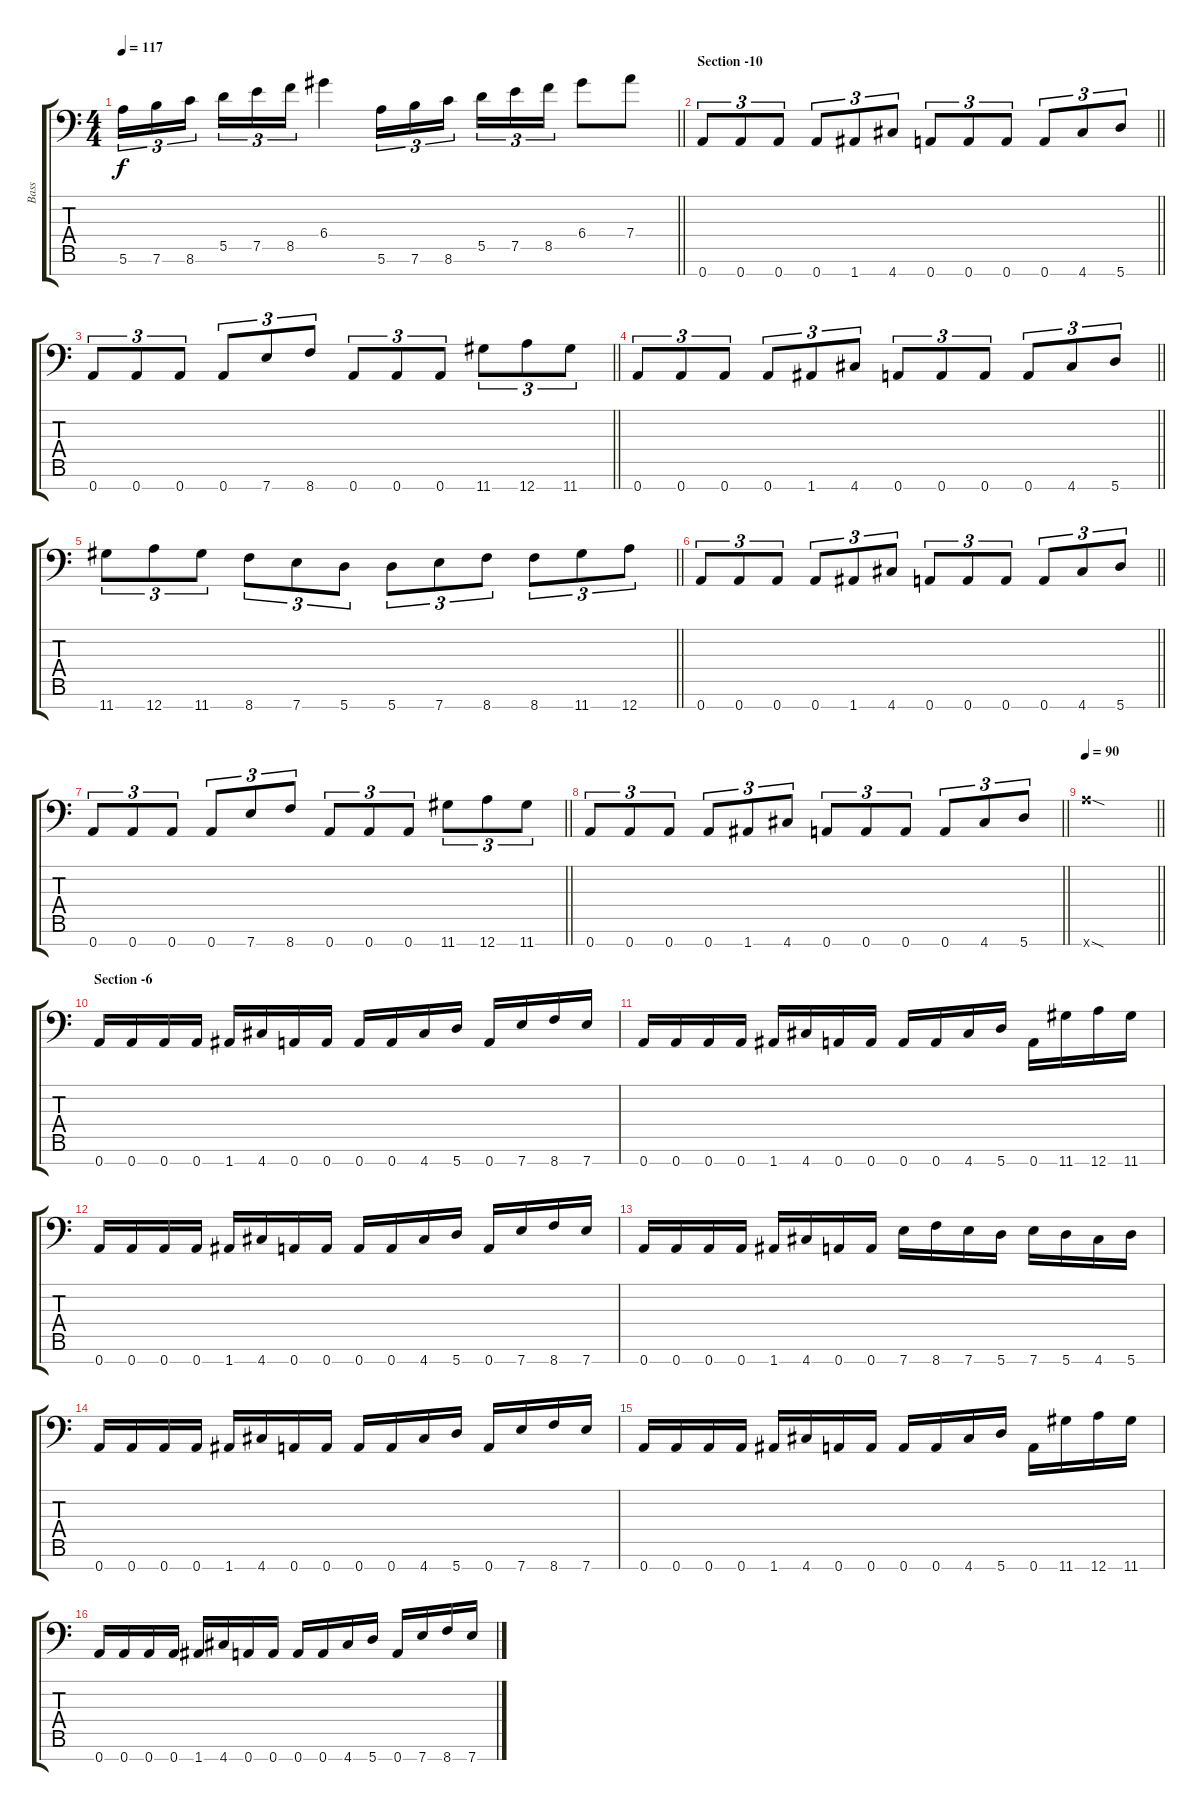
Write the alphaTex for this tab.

\track ("Bass" "Bass") {instrument electricbasspick}
\staff {score tabs}
\tuning (E4 B3 G3 D3 A2 E2 A1) {hide}
\ts (4 4)
\tempo 117
\clef f4
\barLineRight lightlight
\ks c
5.6.16{tu (3 2) dy f} 7.6.16{tu (3 2)} 8.6.16{tu (3 2) beam splitsecondary} 5.5.16{tu (3 2)} 7.5.16{tu (3 2)} 8.5.16{tu (3 2)} 6.4.4 5.6.16{tu (3 2)} 7.6.16{tu (3 2)} 8.6.16{tu (3 2) beam splitsecondary} 5.5.16{tu (3 2)} 7.5.16{tu (3 2)} 8.5.16{tu (3 2)} 6.4.8 7.4.8 |
\section ("" "Section -10")
\barLineRight lightlight
0.7.8{tu (3 2)} 0.7.8{tu (3 2)} 0.7.8{tu (3 2)} 0.7.8{tu (3 2)} 1.7.8{tu (3 2)} 4.7.8{tu (3 2)} 0.7.8{tu (3 2)} 0.7.8{tu (3 2)} 0.7.8{tu (3 2)} 0.7.8{tu (3 2)} 4.7.8{tu (3 2)} 5.7.8{tu (3 2)} |
\barLineRight lightlight
0.7.8{tu (3 2)} 0.7.8{tu (3 2)} 0.7.8{tu (3 2)} 0.7.8{tu (3 2)} 7.7.8{tu (3 2)} 8.7.8{tu (3 2)} 0.7.8{tu (3 2)} 0.7.8{tu (3 2)} 0.7.8{tu (3 2)} 11.7.8{tu (3 2)} 12.7.8{tu (3 2)} 11.7.8{tu (3 2)} |
\barLineRight lightlight
0.7.8{tu (3 2)} 0.7.8{tu (3 2)} 0.7.8{tu (3 2)} 0.7.8{tu (3 2)} 1.7.8{tu (3 2)} 4.7.8{tu (3 2)} 0.7.8{tu (3 2)} 0.7.8{tu (3 2)} 0.7.8{tu (3 2)} 0.7.8{tu (3 2)} 4.7.8{tu (3 2)} 5.7.8{tu (3 2)} |
\barLineRight lightlight
11.7.8{tu (3 2)} 12.7.8{tu (3 2)} 11.7.8{tu (3 2)} 8.7.8{tu (3 2)} 7.7.8{tu (3 2)} 5.7.8{tu (3 2)} 5.7.8{tu (3 2)} 7.7.8{tu (3 2)} 8.7.8{tu (3 2)} 8.7.8{tu (3 2)} 11.7.8{tu (3 2)} 12.7.8{tu (3 2)} |
\barLineRight lightlight
0.7.8{tu (3 2)} 0.7.8{tu (3 2)} 0.7.8{tu (3 2)} 0.7.8{tu (3 2)} 1.7.8{tu (3 2)} 4.7.8{tu (3 2)} 0.7.8{tu (3 2)} 0.7.8{tu (3 2)} 0.7.8{tu (3 2)} 0.7.8{tu (3 2)} 4.7.8{tu (3 2)} 5.7.8{tu (3 2)} |
\barLineRight lightlight
0.7.8{tu (3 2)} 0.7.8{tu (3 2)} 0.7.8{tu (3 2)} 0.7.8{tu (3 2)} 7.7.8{tu (3 2)} 8.7.8{tu (3 2)} 0.7.8{tu (3 2)} 0.7.8{tu (3 2)} 0.7.8{tu (3 2)} 11.7.8{tu (3 2)} 12.7.8{tu (3 2)} 11.7.8{tu (3 2)} |
\barLineRight lightlight
0.7.8{tu (3 2)} 0.7.8{tu (3 2)} 0.7.8{tu (3 2)} 0.7.8{tu (3 2)} 1.7.8{tu (3 2)} 4.7.8{tu (3 2)} 0.7.8{tu (3 2)} 0.7.8{tu (3 2)} 0.7.8{tu (3 2)} 0.7.8{tu (3 2)} 4.7.8{tu (3 2)} 5.7.8{tu (3 2)} |
\tempo 90
\barLineRight lightlight
12.7{sod x}.1 |
\section ("" "Section -6")
0.7.16 0.7.16 0.7.16 0.7.16 1.7.16 4.7.16 0.7.16 0.7.16 0.7.16 0.7.16 4.7.16 5.7.16 0.7.16 7.7.16 8.7.16 7.7.16 |
0.7.16 0.7.16 0.7.16 0.7.16 1.7.16 4.7.16 0.7.16 0.7.16 0.7.16 0.7.16 4.7.16 5.7.16 0.7.16 11.7.16 12.7.16 11.7.16 |
0.7.16 0.7.16 0.7.16 0.7.16 1.7.16 4.7.16 0.7.16 0.7.16 0.7.16 0.7.16 4.7.16 5.7.16 0.7.16 7.7.16 8.7.16 7.7.16 |
0.7.16 0.7.16 0.7.16 0.7.16 1.7.16 4.7.16 0.7.16 0.7.16 7.7.16 8.7.16 7.7.16 5.7.16 7.7.16 5.7.16 4.7.16 5.7.16 |
0.7.16 0.7.16 0.7.16 0.7.16 1.7.16 4.7.16 0.7.16 0.7.16 0.7.16 0.7.16 4.7.16 5.7.16 0.7.16 7.7.16 8.7.16 7.7.16 |
0.7.16 0.7.16 0.7.16 0.7.16 1.7.16 4.7.16 0.7.16 0.7.16 0.7.16 0.7.16 4.7.16 5.7.16 0.7.16 11.7.16 12.7.16 11.7.16 |
0.7.16 0.7.16 0.7.16 0.7.16 1.7.16 4.7.16 0.7.16 0.7.16 0.7.16 0.7.16 4.7.16 5.7.16 0.7.16 7.7.16 8.7.16 7.7.16
